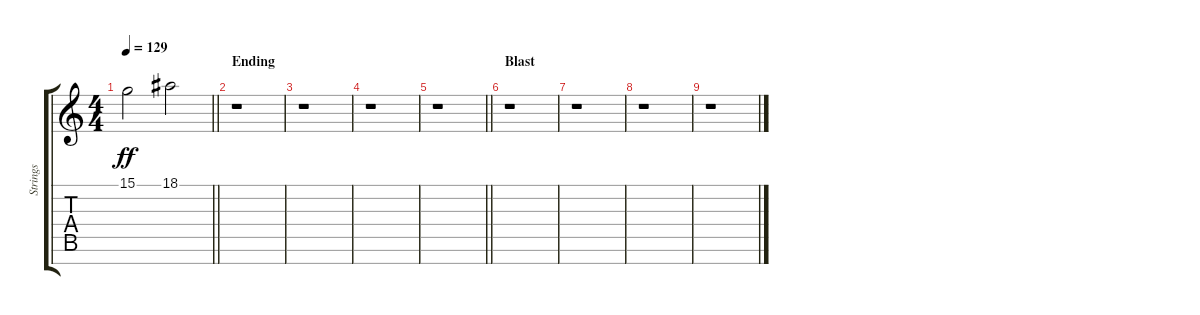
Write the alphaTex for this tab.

\track ("Strings" "Strings") {instrument stringensemble2}
\staff {score tabs}
\tuning (E4 B3 G3 D3 A2 E2 B1) {hide}
\ts (4 4)
\tempo 129
\clef g2
\barLineRight lightlight
\ks c
15.1.2{dy ff} 18.1.2 |
\section ("" "Ending")
r.1 |
r.1 |
r.1 |
\barLineRight lightlight
r.1 |
\section ("" "Blast")
r.1 |
r.1 |
r.1 |
r.1
